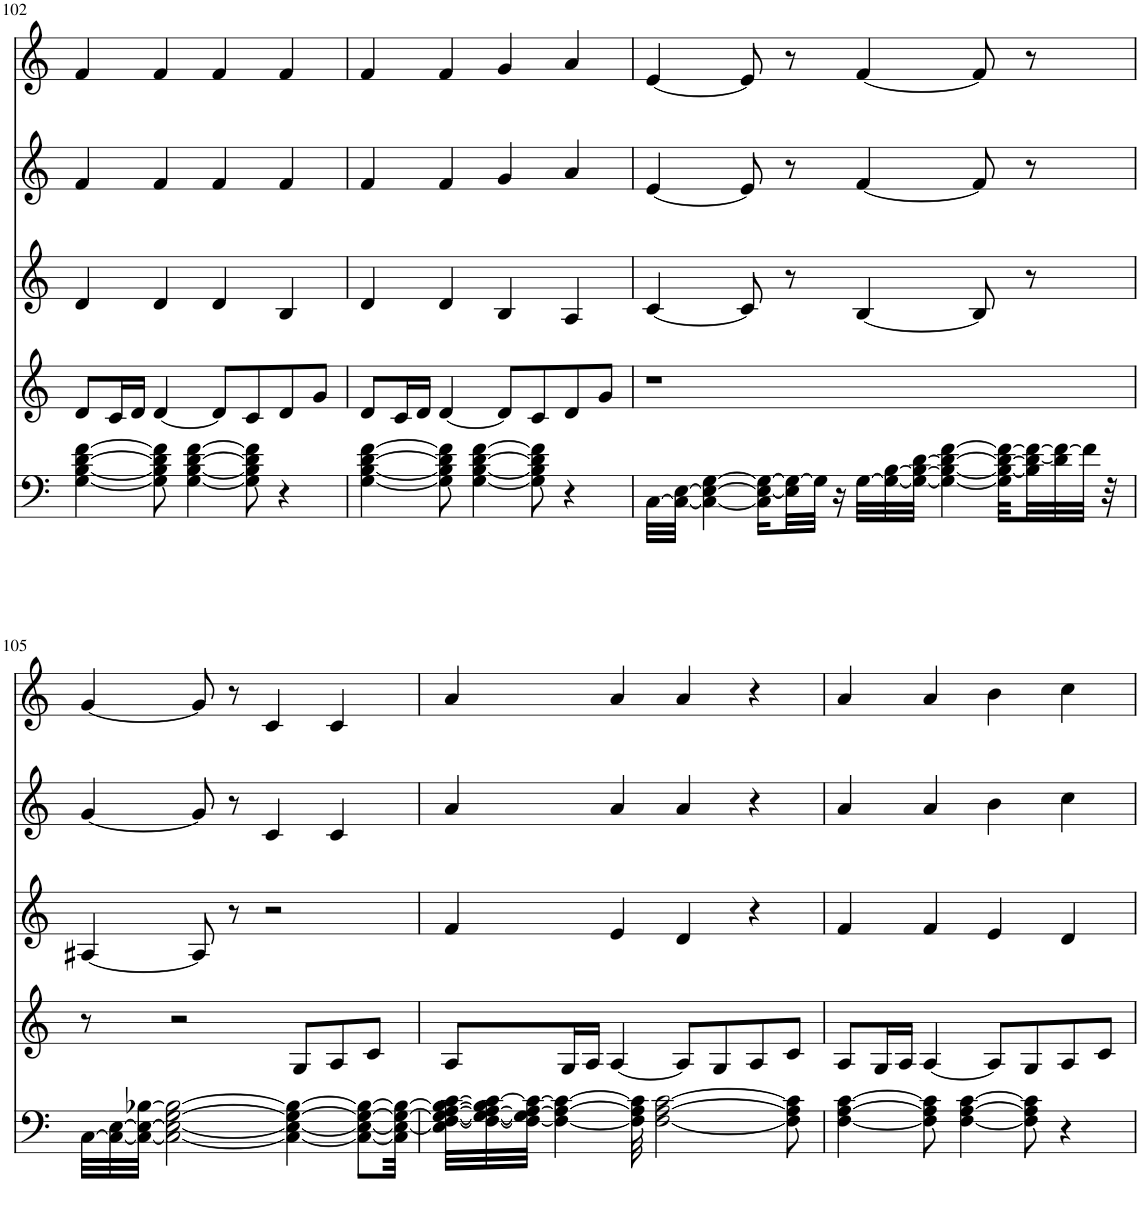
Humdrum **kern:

**kern	**kern	**kern	**kern	**kern
*part5	*part4	*part3	*part2	*part1
*staff5	*staff4	*staff3	*staff2	*staff1
*I"Guitar II	*I"Guitar I	*I"Clarinet	*I"Viola	*I"Oboe
*	*	*I'Cl	*I'Vla	*I'Ob
!!LO:PB:g=z
*clefF4	*clefG2	*clefG2	*clefG2	*clefG2
*	*	*Trd1c2	*	*
*k[]	*k[]	*k[]	*k[]	*k[]
*M4/4	*M4/4	*M4/4	*M4/4	*M4/4
=102	=102	=102	=102	=102
[4G\ [4B\ [4d\ [4f\	8d/L	4d/	4f/	4f/
.	16c/L	.	.	.
.	16d/JJ	.	.	.
8G\] 8B\] 8d\] 8f\]	[4d/	4d/	4f/	4f/
[4G\ [4B\ [4d\ [4f\	.	.	.	.
.	8d/L]	4d/	4f/	4f/
8G\] 8B\] 8d\] 8f\]	8c/	.	.	.
4r	8d/	4B/	4f/	4f/
.	8g/J	.	.	.
=103	=103	=103	=103	=103
[4G\ [4B\ [4d\ [4f\	8d/L	4d/	4f/	4f/
.	16c/L	.	.	.
.	16d/JJ	.	.	.
8G\] 8B\] 8d\] 8f\]	[4d/	4d/	4f/	4f/
[4G\ [4B\ [4d\ [4f\	.	.	.	.
.	8d/L]	4B/	4g/	4g/
8G\] 8B\] 8d\] 8f\]	8c/	.	.	.
4r	8d/	4A/	4a/	4a/
.	8g/J	.	.	.
=104	=104	=104	=104	=104
[32C\LLL	1r	[4c/	[4e/	[4e/
32C\_ [32E\JJJ	.	.	.	.
4C\_ 4E\_ [4G\	.	.	.	.
.	.	8c/]	8e/]	8e/]
16C\] 16E\_ 16G\_LL	.	.	.	.
32E\] 32G\_L	.	8r	8r	8r
32G\JJJ]	.	.	.	.
16r	.	.	.	.
[32G\LLL	.	[4B/	[4f/	[4f/
32G\_ [32B\	.	.	.	.
32G\_ 32B\_ [32d\JJJ	.	.	.	.
4G\_ 4B\_ 4d\_ [4f\	.	.	.	.
.	.	8B/]	8f/]	8f/]
32G\] 32B\_ 32d\_ 32f\_LLL	.	.	.	.
32B\] 32d\_ 32f\_	.	8r	8r	8r
32d\] 32f\_	.	.	.	.
32f\JJJ]	.	.	.	.
32r	.	.	.	.
!!LO:LB:g=z
=105	=105	=105	=105	=105
[32C\LLL	8r	[4A#X/	[4g/	[4g/
32C\_ [32E\	.	.	.	.
32C\_ 32E\_ [32B-X\JJJ	.	.	.	.
2C\_ 2E\_ [2G\ 2B-\_	.	.	.	.
.	2r	.	.	.
.	.	8A#/]	8g/]	8g/]
.	.	8r	8r	8r
.	.	2r	4c/	4c/
4C\_ 4E\_ 4G\_ 4B-\_	.	.	.	.
.	8G/L	.	.	.
.	8A/	.	4c/	4c/
8C\_ 8E\_ 8G\_ 8B-\_L	.	.	.	.
.	8c/J	.	.	.
32C\] 32E\_ 32G\_ 32B-\_Jkk	.	.	.	.
=106	=106	=106	=106	=106
32E\] [32F\ 32G\_ [32A\ 32B-\_ [32c\LLL	8A/L	4f/	4a/	4a/
32F\_ 32G\_ 32A\_ 32B-\] 32c\_	.	.	.	.
32F\_ 32G\] 32A\_ 32c\_JJJ	.	.	.	.
4F\_ 4A\_ 4c\_	.	.	.	.
.	16G/L	.	.	.
.	16A/JJ	.	.	.
.	[4A/	4e/	4a/	4a/
32F\] 32A\] 32c\]	.	.	.	.
[2F\ [2A\ [2c\	.	.	.	.
.	8A/L]	4d/	4a/	4a/
.	8G/	.	.	.
.	8A/	4r	4r	4r
8F\] 8A\] 8c\]	8c/J	.	.	.
=107	=107	=107	=107	=107
[4F\ [4A\ [4c\	8A/L	4f/	4a/	4a/
.	16G/L	.	.	.
.	16A/JJ	.	.	.
8F\] 8A\] 8c\]	[4A/	4f/	4a/	4a/
[4F\ [4A\ [4c\	.	.	.	.
.	8A/L]	4e/	4b\	4b\
8F\] 8A\] 8c\]	8G/	.	.	.
4r	8A/	4d/	4cc\	4cc\
.	8c/J	.	.	.
=	=	=	=	=
*-	*-	*-	*-	*-
